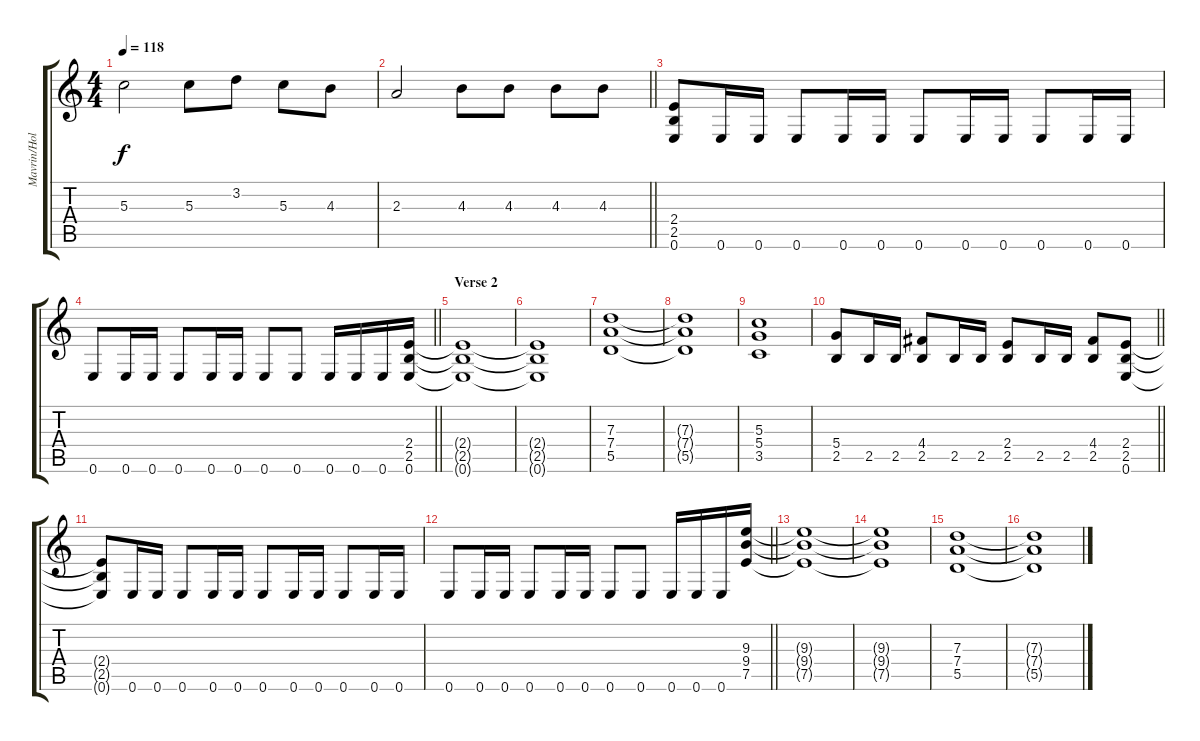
\track ("Mavrin/Holstinin" "Mavrin/Hol") {instrument distortionguitar}
\staff {score tabs}
\tuning (E4 B3 G3 D3 A2 E2) {hide}
\ts (4 4)
\tempo 118
\clef g2
\ks c
5.3.2{dy f} 5.3.8 3.2.8 5.3.8 4.3.8 |
\barLineRight lightlight
2.3.2 4.3.8 4.3.8 4.3.8 4.3.8 |
(2.4 2.5 0.6).8 0.6.16 0.6.16 0.6.8 0.6.16 0.6.16 0.6.8 0.6.16 0.6.16 0.6.8 0.6.16 0.6.16 |
\barLineRight lightlight
0.6.8 0.6.16 0.6.16 0.6.8 0.6.16 0.6.16 0.6.8 0.6.8 0.6.16 0.6.16 0.6.16 (2.4 2.5 0.6).16 |
\section ("" "Verse 2")
(2.4{t} 2.5{t} 0.6{t}).1 |
(2.4{t} 2.5{t} 0.6{t}).1 |
(7.3 7.4 5.5).1 |
(7.3{t} 7.4{t} 5.5{t}).1 |
(5.3 5.4 3.5).1 |
\barLineRight lightlight
(5.4 2.5).8 2.5.16 2.5.16 (4.4 2.5).8 2.5.16 2.5.16 (2.4 2.5).8 2.5.16 2.5.16 (4.4 2.5).8 (2.4 2.5 0.6).8 |
(2.4{t} 2.5{t} 0.6{t}).8 0.6.16 0.6.16 0.6.8 0.6.16 0.6.16 0.6.8 0.6.16 0.6.16 0.6.8 0.6.16 0.6.16 |
\barLineRight lightlight
0.6.8 0.6.16 0.6.16 0.6.8 0.6.16 0.6.16 0.6.8 0.6.8 0.6.16 0.6.16 0.6.16 (9.3 9.4 7.5).16 |
(9.3{t} 9.4{t} 7.5{t}).1 |
(9.3{t} 9.4{t} 7.5{t}).1 |
(7.3 7.4 5.5).1 |
(7.3{t} 7.4{t} 5.5{t}).1
